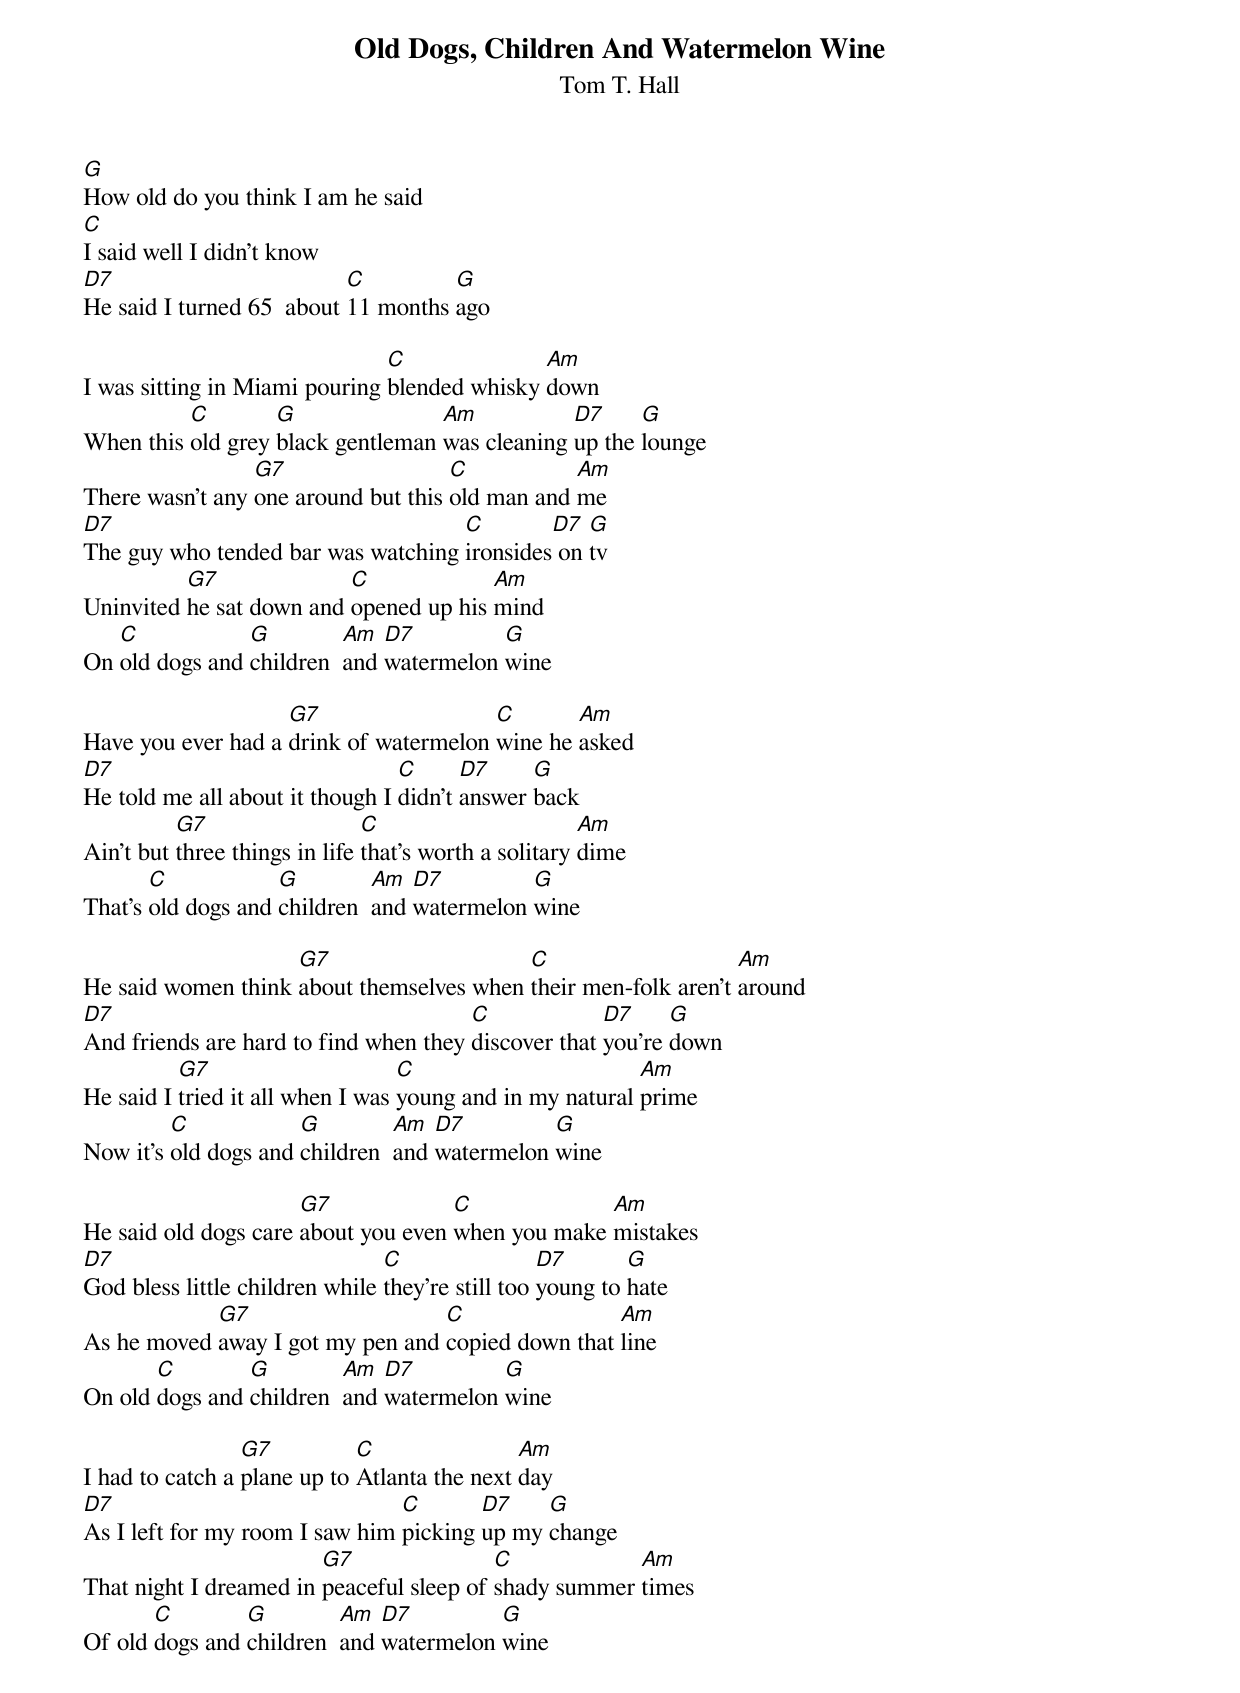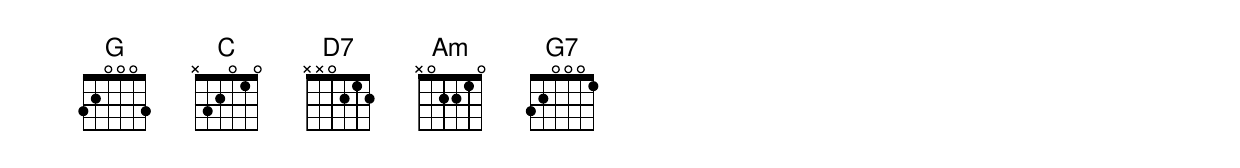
{title: Old Dogs, Children And Watermelon Wine}
{subtitle: Tom T. Hall}

[G]How old do you think I am he said
[C]I said well I didn’t know
[D7]He said I turned 65  about [C]11 months [G]ago

I was sitting in Miami pouring [C]blended whisky [Am]down
When this [C]old grey [G]black gentleman [Am]was cleaning [D7]up the [G]lounge
There wasn't any [G7]one around but this [C]old man and [Am]me
[D7]The guy who tended bar was watching [C]ironsides[D7] on [G]tv
Uninvited [G7]he sat down and [C]opened up his [Am]mind
On [C]old dogs and [G]children  [Am]and [D7]watermelon [G]wine

Have you ever had a [G7]drink of watermelon [C]wine he [Am]asked
[D7]He told me all about it though I [C]didn't [D7]answer [G]back
Ain't but [G7]three things in life [C]that's worth a solitary [Am]dime
That's [C]old dogs and [G]children  [Am]and [D7]watermelon [G]wine

He said women think [G7]about themselves when [C]their men-folk aren't [Am]around
[D7]And friends are hard to find when they [C]discover that [D7]you're [G]down
He said I [G7]tried it all when I was [C]young and in my natural [Am]prime
Now it's [C]old dogs and [G]children  [Am]and [D7]watermelon [G]wine

He said old dogs care [G7]about you even [C]when you make [Am]mistakes
[D7]God bless little children while [C]they're still too [D7]young to [G]hate
As he moved [G7]away I got my pen and [C]copied down that [Am]line
On old [C]dogs and [G]children  [Am]and [D7]watermelon [G]wine

I had to catch a [G7]plane up to [C]Atlanta the next [Am]day
[D7]As I left for my room I saw him [C]picking [D7]up my [G]change
That night I dreamed in [G7]peaceful sleep of [C]shady summer [Am]times
Of old [C]dogs and [G]children  [Am]and [D7]watermelon [G]wine
